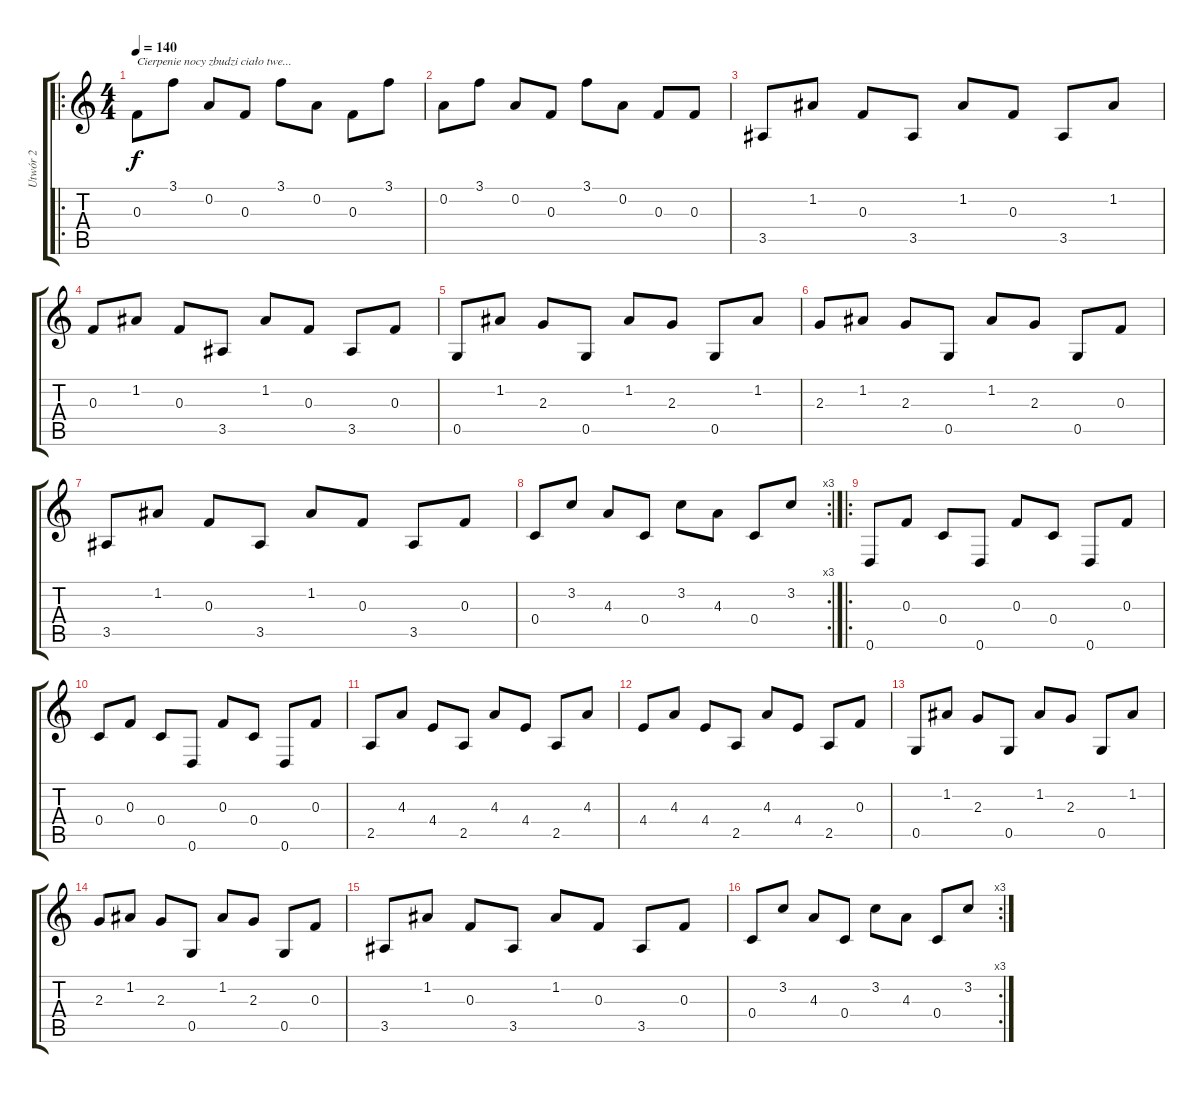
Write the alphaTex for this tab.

\track ("Utwór 2" "Utwór 2") {instrument distortionguitar}
\staff {score tabs}
\tuning (D4 A3 F3 C3 G2 D2) {hide}
\ro
\ts (4 4)
\tempo 140
\clef g2
\ks c
0.3.8{txt "Cierpenie nocy zbudzi ciało twe..." dy f} 3.1.8 0.2.8 0.3.8 3.1.8 0.2.8 0.3.8 3.1.8 |
0.2.8 3.1.8 0.2.8 0.3.8 3.1.8 0.2.8 0.3.8 0.3.8 |
3.5.8 1.2.8 0.3.8 3.5.8 1.2.8 0.3.8 3.5.8 1.2.8 |
0.3.8 1.2.8 0.3.8 3.5.8 1.2.8 0.3.8 3.5.8 0.3.8 |
0.5.8 1.2.8 2.3.8 0.5.8 1.2.8 2.3.8 0.5.8 1.2.8 |
2.3.8 1.2.8 2.3.8 0.5.8 1.2.8 2.3.8 0.5.8 0.3.8 |
3.5.8 1.2.8 0.3.8 3.5.8 1.2.8 0.3.8 3.5.8 0.3.8 |
\rc 3
0.4.8 3.2.8 4.3.8 0.4.8 3.2.8 4.3.8 0.4.8 3.2.8 |
\ro
0.6.8 0.3.8 0.4.8 0.6.8 0.3.8 0.4.8 0.6.8 0.3.8 |
0.4.8 0.3.8 0.4.8 0.6.8 0.3.8 0.4.8 0.6.8 0.3.8 |
2.5.8 4.3.8 4.4.8 2.5.8 4.3.8 4.4.8 2.5.8 4.3.8 |
4.4.8 4.3.8 4.4.8 2.5.8 4.3.8 4.4.8 2.5.8 0.3.8 |
0.5.8 1.2.8 2.3.8 0.5.8 1.2.8 2.3.8 0.5.8 1.2.8 |
2.3.8 1.2.8 2.3.8 0.5.8 1.2.8 2.3.8 0.5.8 0.3.8 |
3.5.8 1.2.8 0.3.8 3.5.8 1.2.8 0.3.8 3.5.8 0.3.8 |
\rc 3
0.4.8 3.2.8 4.3.8 0.4.8 3.2.8 4.3.8 0.4.8 3.2.8
